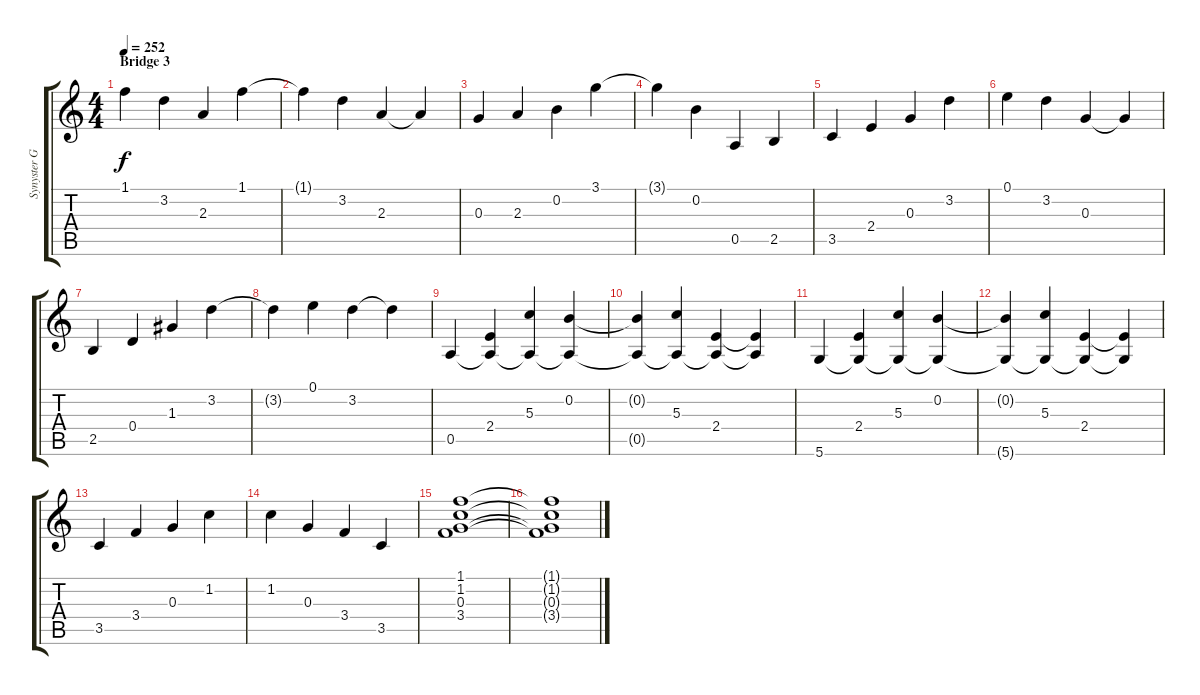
\track ("Synyster Gates" "Synyster G") {instrument distortionguitar}
\staff {score tabs}
\tuning (E4 B3 G3 D3 A2 D2) {hide}
\ts (4 4)
\section ("" "Bridge 3")
\tempo 252
\clef g2
\ks c
1.1.4{dy f instrument electricguitarclean} 3.2.4 2.3.4 1.1.4 |
1.1{t}.4 3.2.4 2.3.4 2.3{t}.4 |
0.3.4 2.3.4 0.2.4 3.1.4 |
3.1{t}.4 0.2.4 0.5.4 2.5.4 |
3.5.4 2.4.4 0.3.4 3.2.4 |
0.1.4 3.2.4 0.3.4 0.3{t}.4 |
2.5.4 0.4.4 1.3.4 3.2.4 |
3.2{t}.4 0.1.4 3.2.4 3.2{t}.4 |
0.5.4 (2.4 0.5{t}).4 (5.3 0.5{t}).4 (0.2 0.5{t}).4 |
(0.2{t} 0.5{t}).4 (5.3 0.5{t}).4 (2.4 0.5{t}).4 (2.4{t} 0.5{t}).4 |
5.6.4 (2.4 5.6{t}).4 (5.3 5.6{t}).4 (0.2 5.6{t}).4 |
(0.2{t} 5.6{t}).4 (5.3 5.6{t}).4 (2.4 5.6{t}).4 (2.4{t} 5.6{t}).4 |
3.5.4 3.4.4 0.3.4 1.2.4 |
1.2.4 0.3.4 3.4.4 3.5.4 |
(1.1 1.2 0.3 3.4).1 |
(1.1{t} 1.2{t} 0.3{t} 3.4{t}).1
